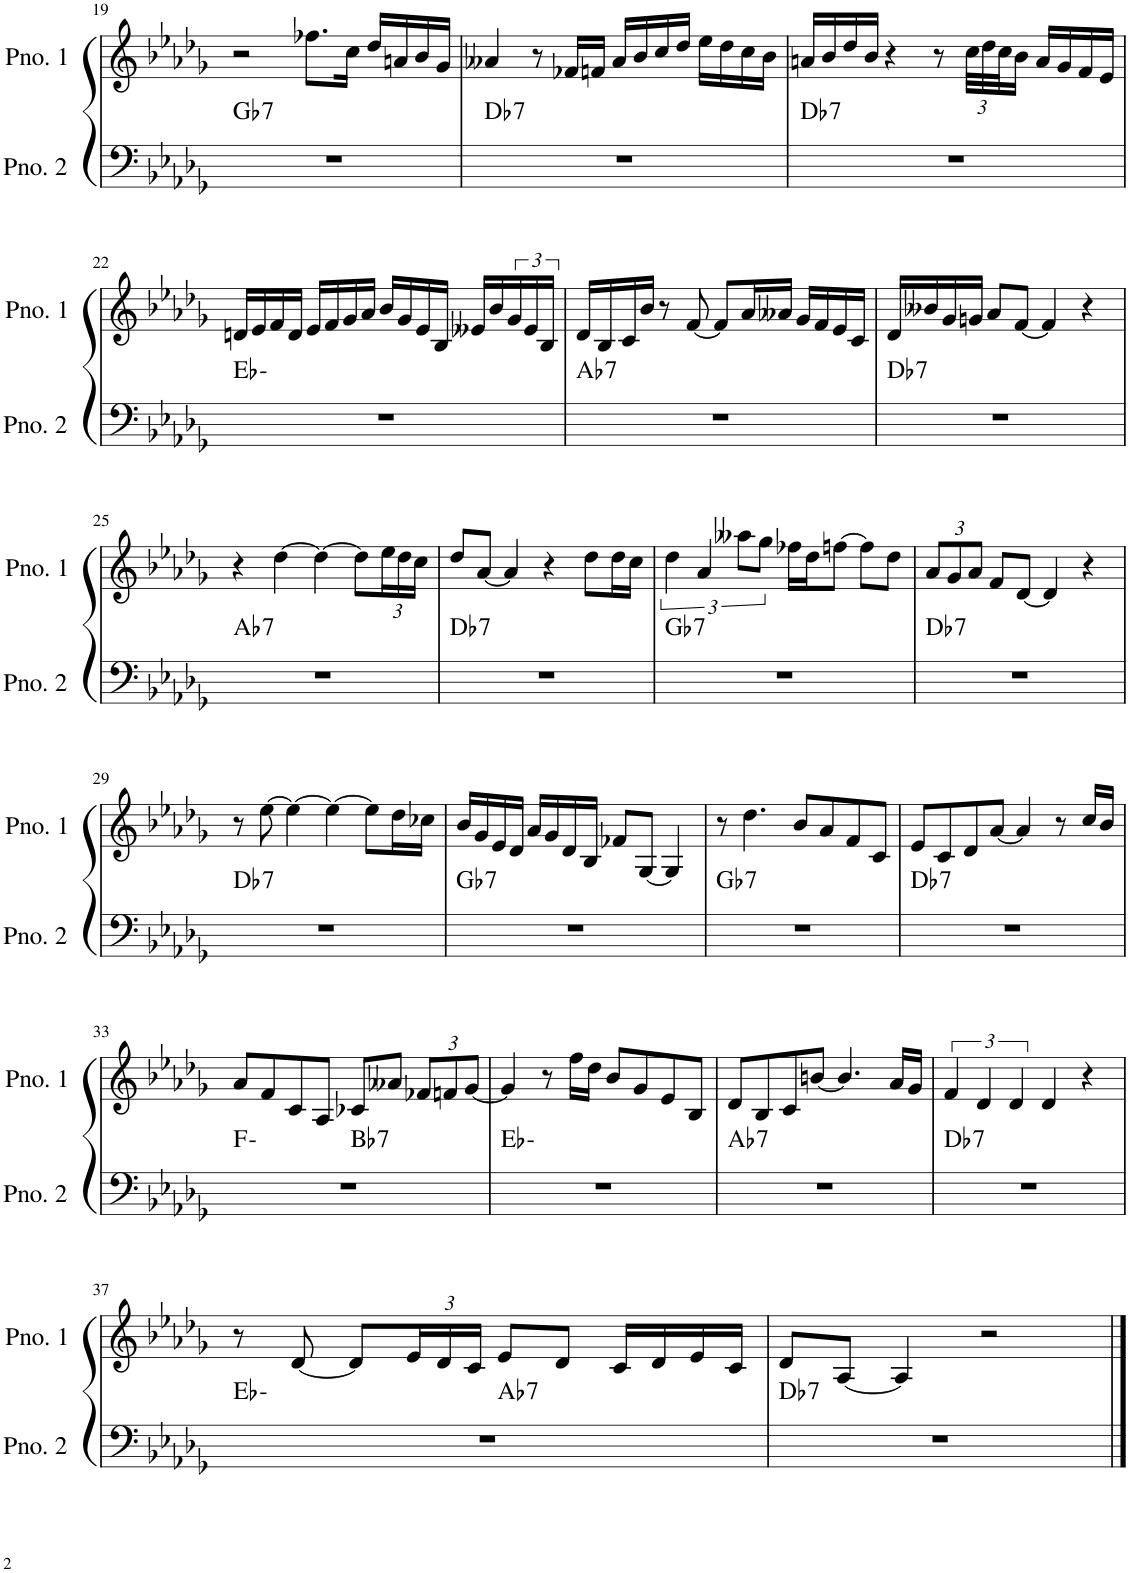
**kern	**harte	**kern
*part2	*part2	*part1
*staff2	*	*staff1
*I"ピアノ 2	*	*I"ピアノ 1
!!LO:PB:g=z
*clefF4	*	*clefG2
*k[b-e-a-d-g-]	*	*k[b-e-a-d-g-]
*M4/4	*	*M4/4
=19	=19	=19
!	!LO:H:kt=7	!
1r	Gb:7	2r
.	.	8.ff-X\L
.	.	16cc\Jk
.	.	16dd-/LL
.	.	16an/
.	.	16b-/
.	.	16g-/JJ
=20	=20	=20
!	!LO:H:kt=7	!
1r	Db:7	4a--X/
.	.	8r
.	.	16f-X/LL
.	.	16fn/JJ
.	.	16a--/LL
.	.	16b-/
.	.	16cc/
.	.	16dd-/JJ
.	.	16ee-\LL
.	.	16dd-\
.	.	16cc\
.	.	16b-\JJ
=21	=21	=21
!	!LO:H:kt=7	!
1r	Db:7	16an/LL
.	.	16b-/
.	.	16dd-/
.	.	16b-/JJ
.	.	4r
.	.	8r
*	*	*Xbrackettup
.	.	48cc\LLL
.	.	48dd-\
.	.	48cc\J
.	.	16b-\JJ
.	.	16a/LL
.	.	16g-/
.	.	16f/
.	.	16e-/JJ
!!LO:LB:g=z
=22	=22	=22
1r	Eb:min	16dn/LL
.	.	16e-/
.	.	16f/
.	.	16d/JJ
.	.	16e-/LL
.	.	16f/
.	.	16g-/
.	.	16a-/JJ
.	.	16b-/LL
.	.	16g-/
.	.	16e-/
.	.	16B-/JJ
.	.	16e--X/LL
.	.	16b-/
*	*	*brackettup
.	.	24g-/
.	.	24e--/
.	.	24B-/JJ
=23	=23	=23
!	!LO:H:kt=7	!
1r	Ab:7	16d-/LL
.	.	16B-/
.	.	16c/
.	.	16b-/JJ
.	.	8r
.	.	[8f/
.	.	8f/L]
.	.	16a-/L
.	.	16a--X/JJ
.	.	16g-/LL
.	.	16f/
.	.	16e-/
.	.	16c/JJ
=24	=24	=24
!	!LO:H:kt=7	!
1r	Db:7	16d-/LL
.	.	16b--X/
.	.	16g-/
.	.	16gn/JJ
.	.	8a-/L
.	.	[8f/J
.	.	4f/]
.	.	4r
!!LO:LB:g=z
=25	=25	=25
!	!LO:H:kt=7	!
1r	Ab:7	4r
.	.	[4dd-\
.	.	4dd-\_
.	.	8dd-\L]
*	*	*Xbrackettup
.	.	24ee-\L
.	.	24dd-\
.	.	24cc\JJ
=26	=26	=26
!	!LO:H:kt=7	!
1r	Db:7	8dd-/L
.	.	[8a-/J
.	.	4a-/]
.	.	4r
.	.	8dd-\L
.	.	16dd-\L
.	.	16cc\JJ
=27	=27	=27
*	*	*brackettup
!	!LO:H:kt=7	!
1r	Gb:7	6dd-\
.	.	6a-/
.	.	12aa--X\L
.	.	12gg-\J
.	.	16ff-X\LL
.	.	16dd-\J
.	.	[8ffn\J
.	.	8ff\L]
.	.	8dd-\J
=28	=28	=28
*	*	*Xbrackettup
!	!LO:H:kt=7	!
1r	Db:7	12a-/L
.	.	12g-/
.	.	12a-/J
.	.	8f/L
.	.	[8d-/J
.	.	4d-/]
.	.	4r
!!LO:LB:g=z
=29	=29	=29
!	!LO:H:kt=7	!
1r	Db:7	8r
.	.	[8ee-\
.	.	4ee-\_
.	.	4ee-\_
.	.	8ee-\L]
.	.	16dd-\L
.	.	16cc-X\JJ
=30	=30	=30
!	!LO:H:kt=7	!
1r	Gb:7	16b-/LL
.	.	16g-/
.	.	16e-/
.	.	16d-/JJ
.	.	16a-/LL
.	.	16g-/
.	.	16d-/
.	.	16B-/JJ
.	.	8f-X/L
.	.	[8G-/J
.	.	4G-/]
=31	=31	=31
!	!LO:H:kt=7	!
1r	Gb:7	8r
.	.	4.dd-\
.	.	8b-/L
.	.	8a-/
.	.	8f/
.	.	8c/J
=32	=32	=32
!	!LO:H:kt=7	!
1r	Db:7	8e-/L
.	.	8c/
.	.	8d-/
.	.	[8a-/J
.	.	4a-/]
.	.	8r
.	.	16cc/LL
.	.	16b-/JJ
!!LO:LB:g=z
=33	=33	=33
*^	*	*
1r	2ryy	F:min	8a-/L
.	.	.	8f/
.	.	.	8c/
.	.	.	8A-/J
!	!	!LO:H:kt=7	!
.	2ryy	Bb:7	8c-X/L
.	.	.	8a--X/J
.	.	.	12f-X/L
.	.	.	12fn/
.	.	.	[12g-/J
*v	*v	*	*
=34	=34	=34
1r	Eb:min	4g-/]
.	.	8r
.	.	16ff\LL
.	.	16dd-\JJ
.	.	8b-/L
.	.	8g-/
.	.	8e-/
.	.	8B-/J
=35	=35	=35
!	!LO:H:kt=7	!
1r	Ab:7	8d-/L
.	.	8B-/
.	.	8c/
.	.	[8bn/J
.	.	4.b/]
.	.	16a-/LL
.	.	16g-/JJ
=36	=36	=36
*	*	*brackettup
!	!LO:H:kt=7	!
1r	Db:7	6f/
.	.	6d-/
.	.	6d-/
.	.	4d-/
.	.	4r
!!LO:LB:g=z
=37	=37	=37
*^	*	*
1r	2ryy	Eb:min	8r
.	.	.	[8d-/
.	.	.	8d-/L]
*	*	*	*Xbrackettup
.	.	.	24e-/L
.	.	.	24d-/
.	.	.	24c/JJ
!	!	!LO:H:kt=7	!
.	2ryy	Ab:7	8e-/L
.	.	.	8d-/J
.	.	.	16c/LL
.	.	.	16d-/
.	.	.	16e-/
.	.	.	16c/JJ
=38	=38	=38	=38
!	!	!LO:H:kt=7	!
*v	*v	*	*
1r	Db:7	8d-/L
.	.	[8A-/J
.	.	4A-/]
.	.	2r
==	==	==
*-	*-	*-
